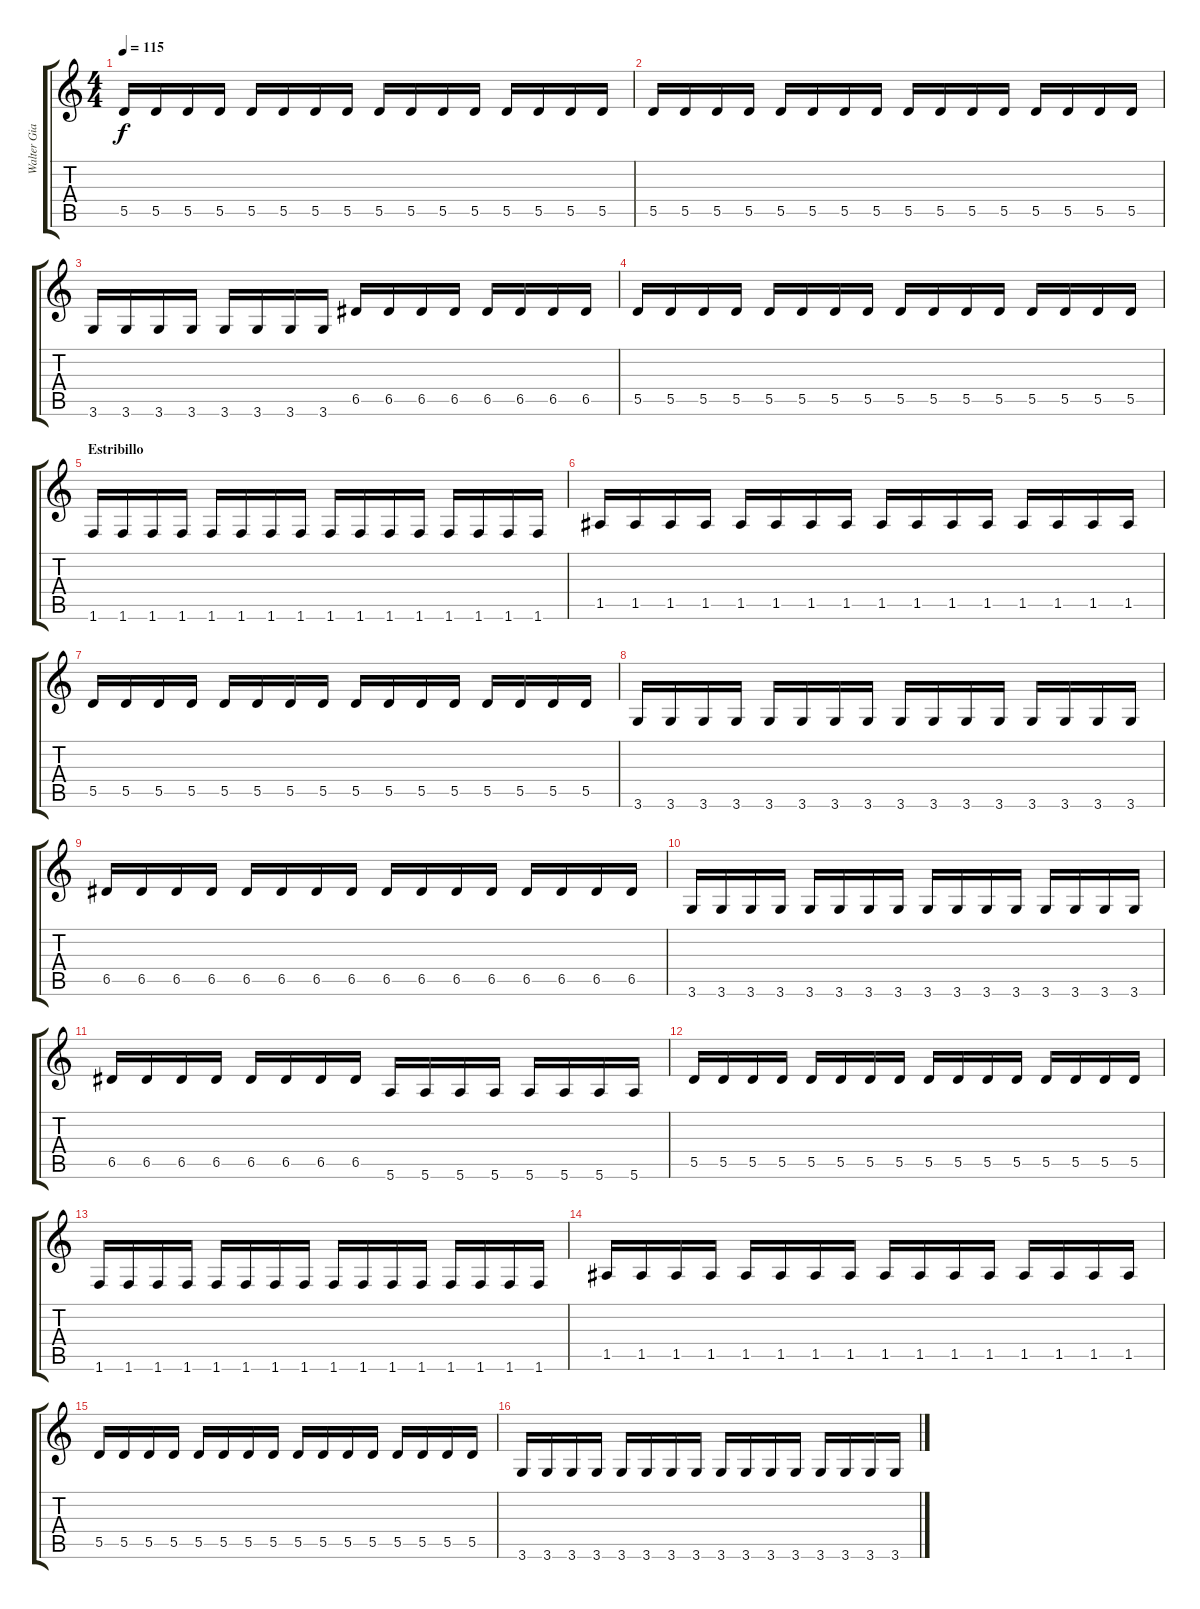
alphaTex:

\track ("Walter Giardino" "Walter Gia") {instrument overdrivenguitar}
\staff {score tabs}
\tuning (E4 B3 G3 D3 A2 E2) {hide}
\ts (4 4)
\tempo 115
\clef g2
\ks c
5.5.16{dy f} 5.5.16 5.5.16 5.5.16 5.5.16 5.5.16 5.5.16 5.5.16 5.5.16 5.5.16 5.5.16 5.5.16 5.5.16 5.5.16 5.5.16 5.5.16 |
5.5.16 5.5.16 5.5.16 5.5.16 5.5.16 5.5.16 5.5.16 5.5.16 5.5.16 5.5.16 5.5.16 5.5.16 5.5.16 5.5.16 5.5.16 5.5.16 |
3.6.16 3.6.16 3.6.16 3.6.16 3.6.16 3.6.16 3.6.16 3.6.16 6.5.16 6.5.16 6.5.16 6.5.16 6.5.16 6.5.16 6.5.16 6.5.16 |
5.5.16 5.5.16 5.5.16 5.5.16 5.5.16 5.5.16 5.5.16 5.5.16 5.5.16 5.5.16 5.5.16 5.5.16 5.5.16 5.5.16 5.5.16 5.5.16 |
\section ("" "Estribillo")
1.6.16{volume 16} 1.6.16 1.6.16 1.6.16 1.6.16 1.6.16 1.6.16 1.6.16 1.6.16 1.6.16 1.6.16 1.6.16 1.6.16 1.6.16 1.6.16 1.6.16 |
1.5.16 1.5.16 1.5.16 1.5.16 1.5.16 1.5.16 1.5.16 1.5.16 1.5.16 1.5.16 1.5.16 1.5.16 1.5.16 1.5.16 1.5.16 1.5.16 |
5.5.16 5.5.16 5.5.16 5.5.16 5.5.16 5.5.16 5.5.16 5.5.16 5.5.16 5.5.16 5.5.16 5.5.16 5.5.16 5.5.16 5.5.16 5.5.16 |
3.6.16 3.6.16 3.6.16 3.6.16 3.6.16 3.6.16 3.6.16 3.6.16 3.6.16 3.6.16 3.6.16 3.6.16 3.6.16 3.6.16 3.6.16 3.6.16 |
6.5.16 6.5.16 6.5.16 6.5.16 6.5.16 6.5.16 6.5.16 6.5.16 6.5.16 6.5.16 6.5.16 6.5.16 6.5.16 6.5.16 6.5.16 6.5.16 |
3.6.16 3.6.16 3.6.16 3.6.16 3.6.16 3.6.16 3.6.16 3.6.16 3.6.16 3.6.16 3.6.16 3.6.16 3.6.16 3.6.16 3.6.16 3.6.16 |
6.5.16 6.5.16 6.5.16 6.5.16 6.5.16 6.5.16 6.5.16 6.5.16 5.6.16 5.6.16 5.6.16 5.6.16 5.6.16 5.6.16 5.6.16 5.6.16 |
5.5.16 5.5.16 5.5.16 5.5.16 5.5.16 5.5.16 5.5.16 5.5.16 5.5.16 5.5.16 5.5.16 5.5.16 5.5.16 5.5.16 5.5.16 5.5.16 |
1.6.16{volume 16} 1.6.16 1.6.16 1.6.16 1.6.16 1.6.16 1.6.16 1.6.16 1.6.16 1.6.16 1.6.16 1.6.16 1.6.16 1.6.16 1.6.16 1.6.16 |
1.5.16 1.5.16 1.5.16 1.5.16 1.5.16 1.5.16 1.5.16 1.5.16 1.5.16 1.5.16 1.5.16 1.5.16 1.5.16 1.5.16 1.5.16 1.5.16 |
5.5.16 5.5.16 5.5.16 5.5.16 5.5.16 5.5.16 5.5.16 5.5.16 5.5.16 5.5.16 5.5.16 5.5.16 5.5.16 5.5.16 5.5.16 5.5.16 |
3.6.16 3.6.16 3.6.16 3.6.16 3.6.16 3.6.16 3.6.16 3.6.16 3.6.16 3.6.16 3.6.16 3.6.16 3.6.16 3.6.16 3.6.16 3.6.16
